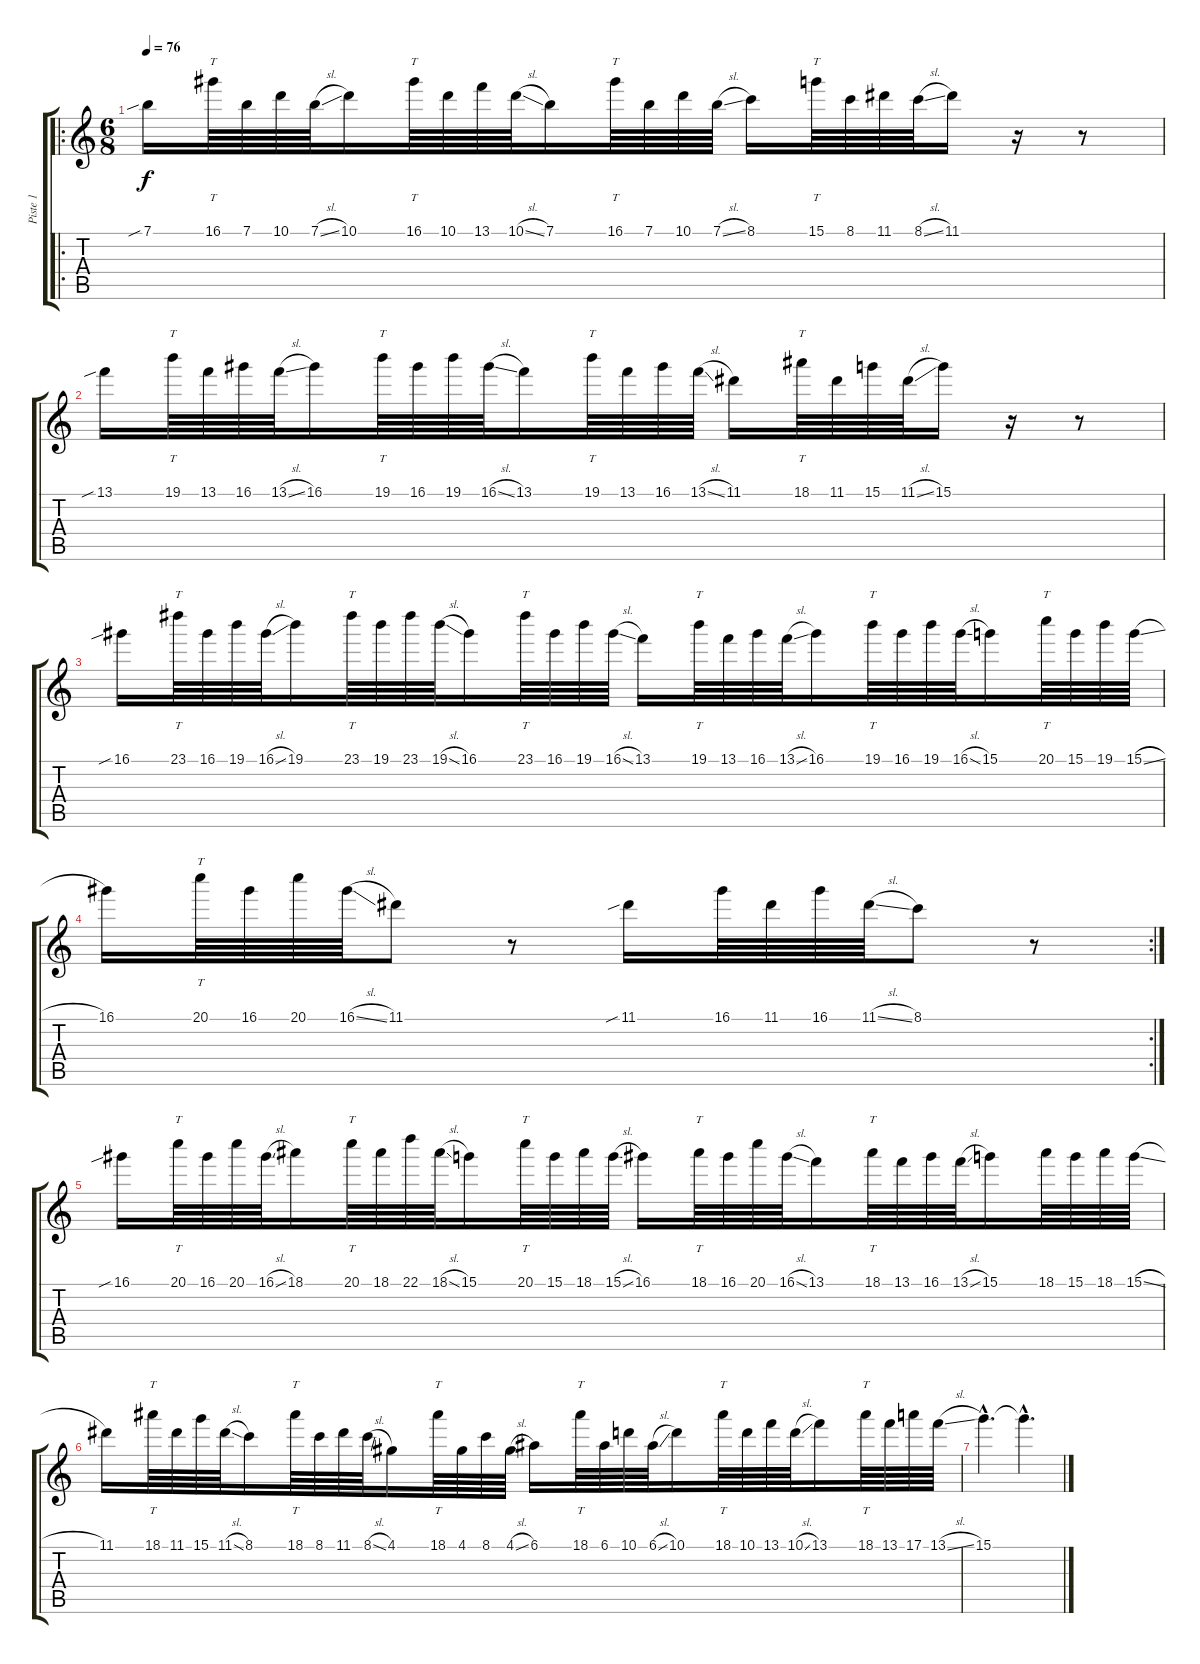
\track ("Piste 1" "Piste 1") {instrument overdrivenguitar}
\staff {score tabs}
\tuning (E4 B3 G3 D3 A2 E2) {hide}
\ro
\ts (6 8)
\tempo 76
\clef g2
\ks c
7.1{sib}.16{dy f instrument overdrivenguitar} 16.1.64{tt} 7.1.64 10.1.64 7.1{sl}.64 10.1.16 16.1.64{tt} 10.1.64 13.1.64 10.1{sl}.64 7.1.16 16.1.64{tt} 7.1.64 10.1.64 7.1{sl}.64 8.1.16 15.1.64{tt} 8.1.64 11.1.64 8.1{sl}.64 11.1.16 r.16 r.8 |
13.1{sib}.16 19.1.64{tt} 13.1.64 16.1.64 13.1{sl}.64 16.1.16 19.1.64{tt} 16.1.64 19.1.64 16.1{sl}.64 13.1.16 19.1.64{tt} 13.1.64 16.1.64 13.1{sl}.64 11.1.16 18.1.64{tt} 11.1.64 15.1.64 11.1{sl}.64 15.1.16 r.16 r.8 |
16.1{sib}.16 23.1.64{tt} 16.1.64 19.1.64 16.1{sl}.64 19.1.16 23.1.64{tt} 19.1.64 23.1.64 19.1{sl}.64 16.1.16 23.1.64{tt} 16.1.64 19.1.64 16.1{sl}.64 13.1.16 19.1.64{tt} 13.1.64 16.1.64 13.1{sl}.64 16.1.16 19.1.64{tt} 16.1.64 19.1.64 16.1{sl}.64 15.1.16 20.1.64{tt} 15.1.64 19.1.64 15.1{sl}.64 |
\rc 2
16.1.16 20.1.64{tt} 16.1.64 20.1.64 16.1{sl}.64 11.1.8 r.8 11.1{sib}.16 16.1.64 11.1.64 16.1.64 11.1{sl}.64 8.1.8 r.8 |
16.1{sib}.16 20.1.64{tt} 16.1.64 20.1.64 16.1{sl}.64 18.1.16 20.1.64{tt} 18.1.64 22.1.64 18.1{sl}.64 15.1.16 20.1.64{tt} 15.1.64 18.1.64 15.1{sl}.64 16.1.16 18.1.64{tt} 16.1.64 20.1.64 16.1{sl}.64 13.1.16 18.1.64{tt} 13.1.64 16.1.64 13.1{sl}.64 15.1.16 18.1.64 15.1.64 18.1.64 15.1{sl}.64 |
11.1.16 18.1.64{tt} 11.1.64 15.1.64 11.1{sl}.64 8.1.16 18.1.64{tt} 8.1.64 11.1.64 8.1{sl}.64 4.1.16 18.1.64{tt} 4.1.64 8.1.64 4.1{sl}.64 6.1.16 18.1.64{tt} 6.1.64 10.1.64 6.1{sl}.64 10.1.16 18.1.64{tt} 10.1.64 13.1.64 10.1{sl}.64 13.1.16 18.1.64{tt} 13.1.64 17.1.64 13.1{sl}.64 |
15.1{hac}.4{d} 15.1{hac t}.4{d}
